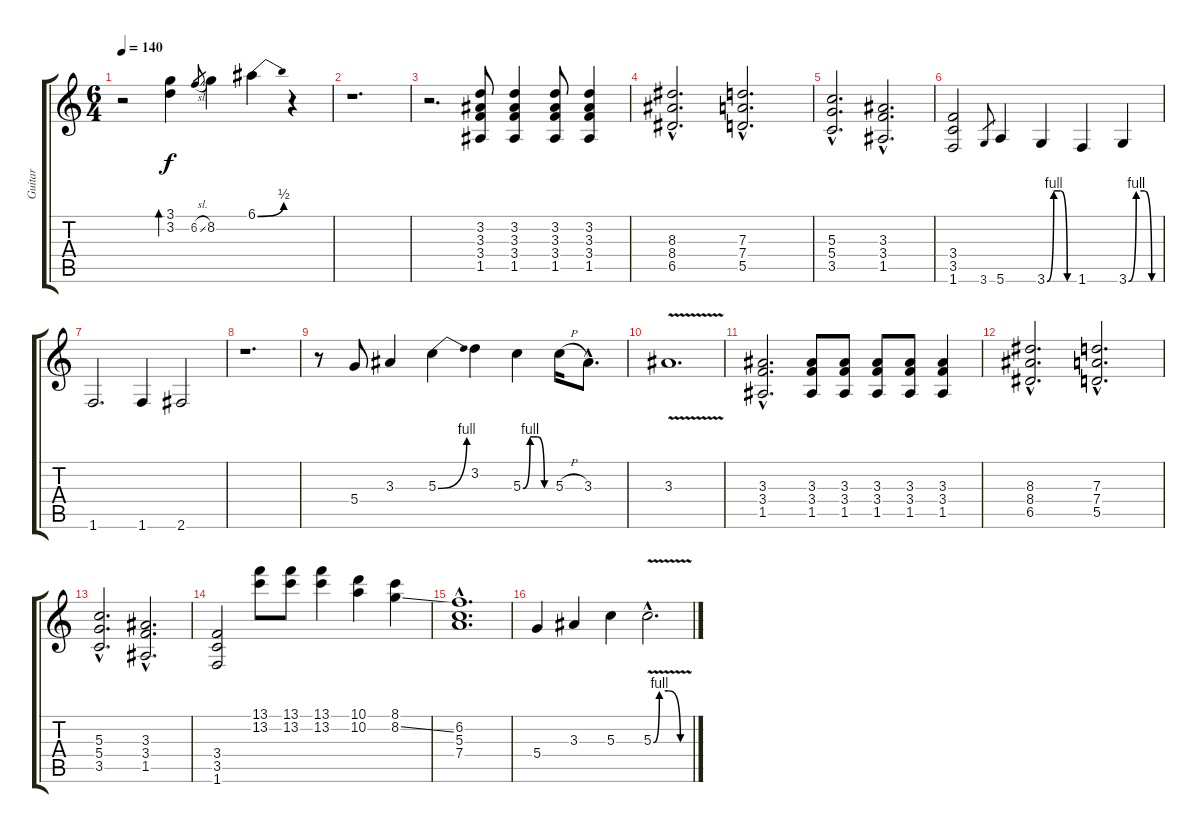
\track ("Guitar" "Guitar") {instrument electricguitarclean}
\staff {score tabs}
\tuning (E4 B3 G3 D3 A2 E2) {hide}
\ts (6 4)
\tempo 140
\clef g2
\ks c
r.2{dy f} (3.1 3.2).4{bd 240} 6.2{sl}.8{gr} 8.2.4 6.1{be (bend 0 0 60 2)}.4 r.4 |
r.1{d} |
r.2{d} (3.2 3.3 3.4 1.5).8 (3.2 3.3 3.4 1.5).4 (3.2 3.3 3.4 1.5).8 (3.2 3.3 3.4 1.5).4 |
(8.3 8.4{hac} 6.5{hac}).2{d} (7.3 7.4{hac} 5.5{hac}).2{d} |
(5.3{hac} 5.4{hac} 3.5).2{d} (3.3 3.4{hac} 1.5{hac}).2{d} |
(3.4 3.5 1.6).2 3.6.8{gr} 5.6.4 3.6{be (custom 0 0 15 4 30 4 45 0 60 0)}.4 1.6.4 3.6{be (custom 0 0 15 4 30 4 45 0 60 0)}.4 |
1.6.2{d} 1.6.4 2.6.2 |
r.1{d} |
r.8 5.4.8 3.3.4 5.3{be (bend 0 0 60 4)}.4 3.2.4 5.3{be (custom 0 0 15 4 30 4 45 0 60 0)}.4 5.3{h}.16 3.3{hac}.8{d} |
3.3{v}.1{d} |
(3.3{hac} 3.4{hac} 1.5{hac}).2{d} (3.3 3.4 1.5).8 (3.3 3.4 1.5).8 (3.3 3.4 1.5).8 (3.3 3.4 1.5).8 (3.3 3.4 1.5).4 |
(8.3 8.4{hac} 6.5{hac}).2{d} (7.3 7.4{hac} 5.5{hac}).2{d} |
(5.3{hac} 5.4{hac} 3.5).2{d} (3.3 3.4{hac} 1.5{hac}).2{d} |
(3.4 3.5 1.6).2 (13.1 13.2).8 (13.1 13.2).8 (13.1 13.2).4 (10.1 10.2).4 (8.1 8.2{ss}).4 |
(6.2{hac} 5.3{hac} 7.4{hac}).1{d} |
5.4.4 3.3.4 5.3.4 5.3{be (custom 0 0 10 4 25 4 45 0 60 0) v hac}.2{d}
